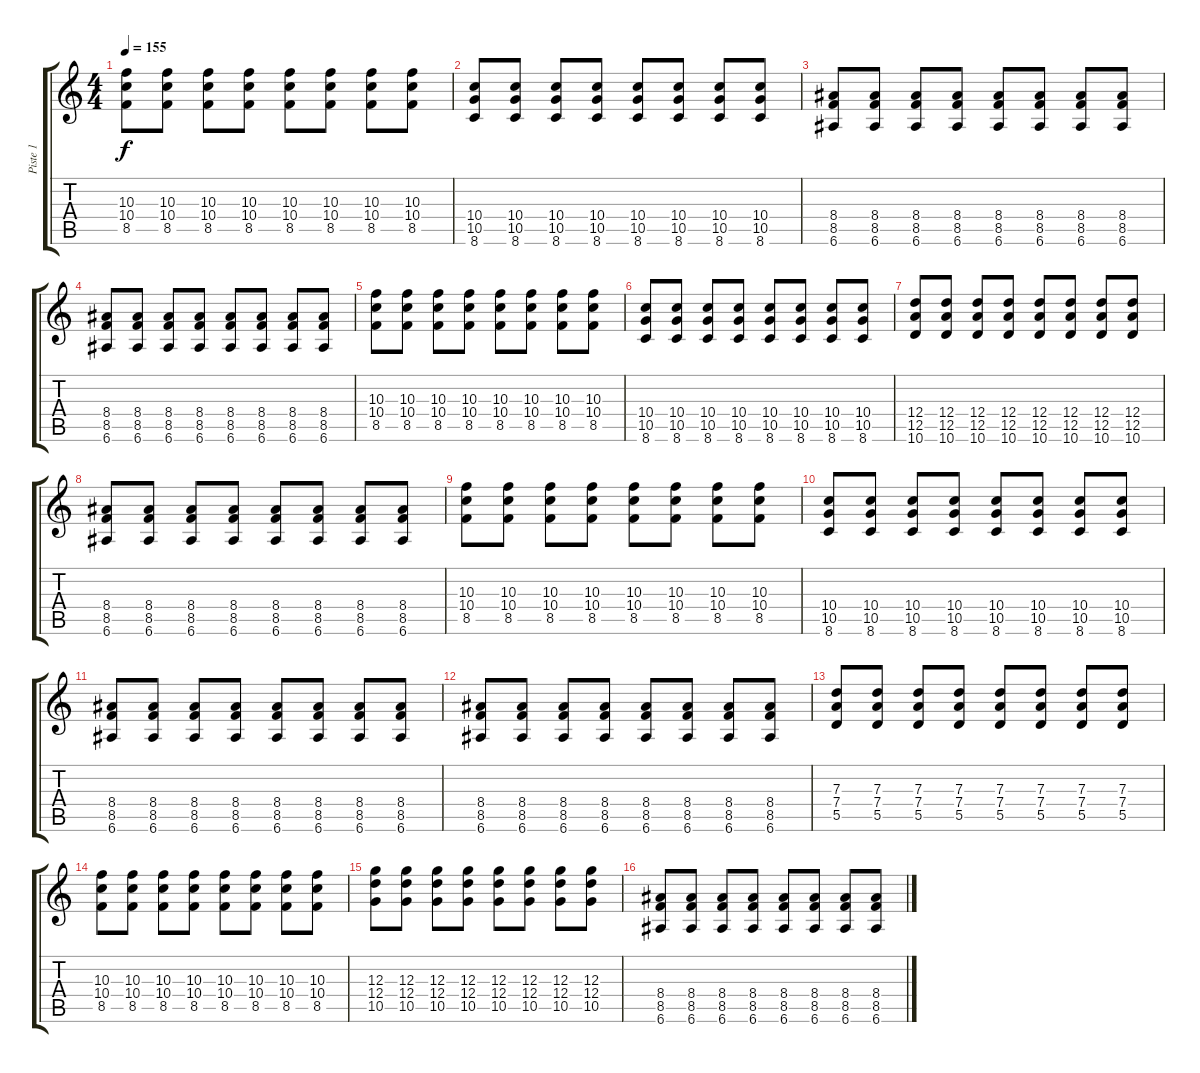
\track ("Piste 1" "Piste 1") {instrument overdrivenguitar}
\staff {score tabs}
\tuning (E4 B3 G3 D3 A2 E2) {hide}
\ts (4 4)
\tempo 155
\clef g2
\ks c
(10.3 10.4 8.5).8{dy f} (10.3 10.4 8.5).8 (10.3 10.4 8.5).8 (10.3 10.4 8.5).8 (10.3 10.4 8.5).8 (10.3 10.4 8.5).8 (10.3 10.4 8.5).8 (10.3 10.4 8.5).8 |
(10.4 10.5 8.6).8 (10.4 10.5 8.6).8 (10.4 10.5 8.6).8 (10.4 10.5 8.6).8 (10.4 10.5 8.6).8 (10.4 10.5 8.6).8 (10.4 10.5 8.6).8 (10.4 10.5 8.6).8 |
(8.4 8.5 6.6).8 (8.4 8.5 6.6).8 (8.4 8.5 6.6).8 (8.4 8.5 6.6).8 (8.4 8.5 6.6).8 (8.4 8.5 6.6).8 (8.4 8.5 6.6).8 (8.4 8.5 6.6).8 |
(8.4 8.5 6.6).8 (8.4 8.5 6.6).8 (8.4 8.5 6.6).8 (8.4 8.5 6.6).8 (8.4 8.5 6.6).8 (8.4 8.5 6.6).8 (8.4 8.5 6.6).8 (8.4 8.5 6.6).8 |
(10.3 10.4 8.5).8 (10.3 10.4 8.5).8 (10.3 10.4 8.5).8 (10.3 10.4 8.5).8 (10.3 10.4 8.5).8 (10.3 10.4 8.5).8 (10.3 10.4 8.5).8 (10.3 10.4 8.5).8 |
(10.4 10.5 8.6).8 (10.4 10.5 8.6).8 (10.4 10.5 8.6).8 (10.4 10.5 8.6).8 (10.4 10.5 8.6).8 (10.4 10.5 8.6).8 (10.4 10.5 8.6).8 (10.4 10.5 8.6).8 |
(12.4 12.5 10.6).8 (12.4 12.5 10.6).8 (12.4 12.5 10.6).8 (12.4 12.5 10.6).8 (12.4 12.5 10.6).8 (12.4 12.5 10.6).8 (12.4 12.5 10.6).8 (12.4 12.5 10.6).8 |
(8.4 8.5 6.6).8 (8.4 8.5 6.6).8 (8.4 8.5 6.6).8 (8.4 8.5 6.6).8 (8.4 8.5 6.6).8 (8.4 8.5 6.6).8 (8.4 8.5 6.6).8 (8.4 8.5 6.6).8 |
(10.3 10.4 8.5).8 (10.3 10.4 8.5).8 (10.3 10.4 8.5).8 (10.3 10.4 8.5).8 (10.3 10.4 8.5).8 (10.3 10.4 8.5).8 (10.3 10.4 8.5).8 (10.3 10.4 8.5).8 |
(10.4 10.5 8.6).8 (10.4 10.5 8.6).8 (10.4 10.5 8.6).8 (10.4 10.5 8.6).8 (10.4 10.5 8.6).8 (10.4 10.5 8.6).8 (10.4 10.5 8.6).8 (10.4 10.5 8.6).8 |
(8.4 8.5 6.6).8 (8.4 8.5 6.6).8 (8.4 8.5 6.6).8 (8.4 8.5 6.6).8 (8.4 8.5 6.6).8 (8.4 8.5 6.6).8 (8.4 8.5 6.6).8 (8.4 8.5 6.6).8 |
(8.4 8.5 6.6).8 (8.4 8.5 6.6).8 (8.4 8.5 6.6).8 (8.4 8.5 6.6).8 (8.4 8.5 6.6).8 (8.4 8.5 6.6).8 (8.4 8.5 6.6).8 (8.4 8.5 6.6).8 |
(7.3 7.4 5.5).8 (7.3 7.4 5.5).8 (7.3 7.4 5.5).8 (7.3 7.4 5.5).8 (7.3 7.4 5.5).8 (7.3 7.4 5.5).8 (7.3 7.4 5.5).8 (7.3 7.4 5.5).8 |
(10.3 10.4 8.5).8 (10.3 10.4 8.5).8 (10.3 10.4 8.5).8 (10.3 10.4 8.5).8 (10.3 10.4 8.5).8 (10.3 10.4 8.5).8 (10.3 10.4 8.5).8 (10.3 10.4 8.5).8 |
(12.3 12.4 10.5).8 (12.3 12.4 10.5).8 (12.3 12.4 10.5).8 (12.3 12.4 10.5).8 (12.3 12.4 10.5).8 (12.3 12.4 10.5).8 (12.3 12.4 10.5).8 (12.3 12.4 10.5).8 |
(8.4 8.5 6.6).8 (8.4 8.5 6.6).8 (8.4 8.5 6.6).8 (8.4 8.5 6.6).8 (8.4 8.5 6.6).8 (8.4 8.5 6.6).8 (8.4 8.5 6.6).8 (8.4 8.5 6.6).8
